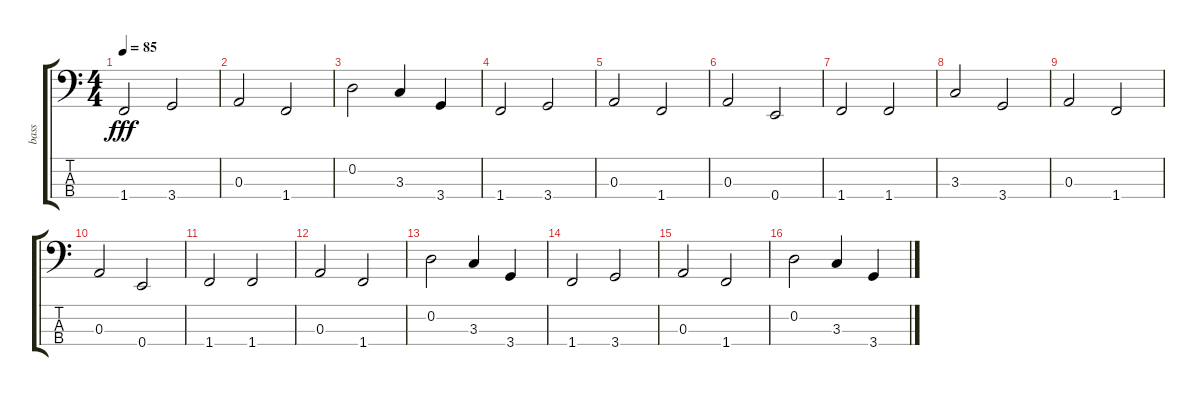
\track ("bass" "bass") {instrument electricbassfinger}
\staff {score tabs}
\tuning (G2 D2 A1 E1) {hide}
\ts (4 4)
\tempo 85
\clef f4
\ks c
1.4.2{dy fff} 3.4.2 |
0.3.2 1.4.2 |
0.2.2 3.3.4 3.4.4 |
1.4.2 3.4.2 |
0.3.2 1.4.2 |
0.3.2 0.4.2 |
1.4.2 1.4.2 |
3.3.2 3.4.2 |
0.3.2 1.4.2 |
0.3.2 0.4.2 |
1.4.2 1.4.2 |
0.3.2 1.4.2 |
0.2.2 3.3.4 3.4.4 |
1.4.2 3.4.2 |
0.3.2 1.4.2 |
0.2.2 3.3.4 3.4.4
